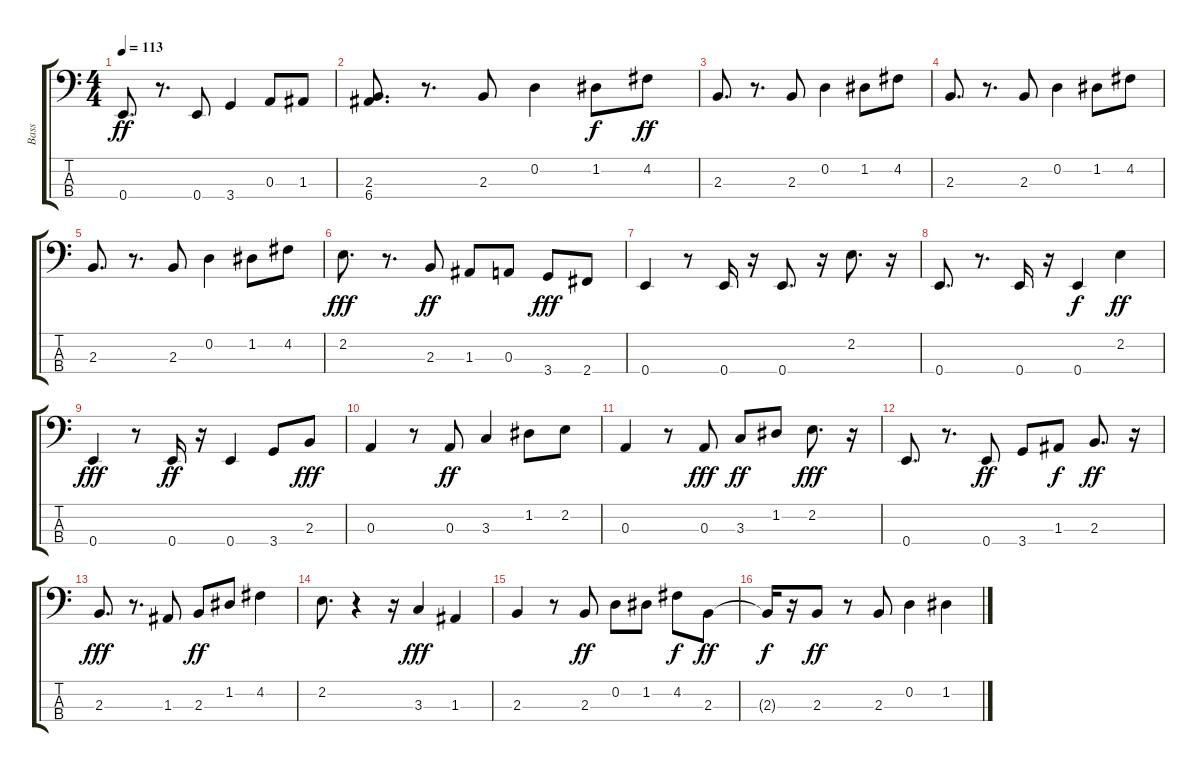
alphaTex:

\track ("Bass" "Bass") {instrument electricbassfinger}
\staff {score tabs}
\tuning (G2 D2 A1 E1) {hide}
\ts (4 4)
\tempo 113
\clef f4
\ks c
0.4.8{d dy ff} r.8{d} 0.4.8 3.4.4 0.3.8 1.3.8 |
(2.3 6.4).8{d} r.8{d} 2.3.8 0.2.4 1.2.8{dy f} 4.2.8{dy ff} |
2.3.8{d} r.8{d} 2.3.8 0.2.4 1.2.8 4.2.8 |
2.3.8{d} r.8{d} 2.3.8 0.2.4 1.2.8 4.2.8 |
2.3.8{d} r.8{d} 2.3.8 0.2.4 1.2.8 4.2.8 |
2.2.8{d dy fff} r.8{d} 2.3.8{dy ff} 1.3.8 0.3.8 3.4.8{dy fff} 2.4.8 |
0.4.4 r.8 0.4.16 r.16 0.4.8{d} r.16 2.2.8{d} r.16 |
0.4.8{d} r.8{d} 0.4.16 r.16 0.4.4{dy f} 2.2.4{dy ff} |
0.4.4{dy fff} r.8 0.4.16{dy ff} r.16 0.4.4 3.4.8 2.3.8{dy fff} |
0.3.4 r.8 0.3.8{dy ff} 3.3.4 1.2.8 2.2.8 |
0.3.4 r.8 0.3.8{dy fff} 3.3.8{dy ff} 1.2.8 2.2.8{d dy fff} r.16 |
0.4.8{d} r.8{d} 0.4.8{dy ff} 3.4.8 1.3.8{dy f} 2.3.8{d dy ff} r.16 |
2.3.8{d dy fff} r.8{d} 1.3.8 2.3.8{dy ff} 1.2.8 4.2.4 |
2.2.8{d} r.4 r.16 3.3.4{dy fff} 1.3.4 |
2.3.4 r.8 2.3.8{dy ff} 0.2.8 1.2.8 4.2.8{dy f} 2.3.8{dy ff} |
2.3{t}.16{dy f} r.16 2.3.8{dy ff} r.8 2.3.8 0.2.4 1.2.4
